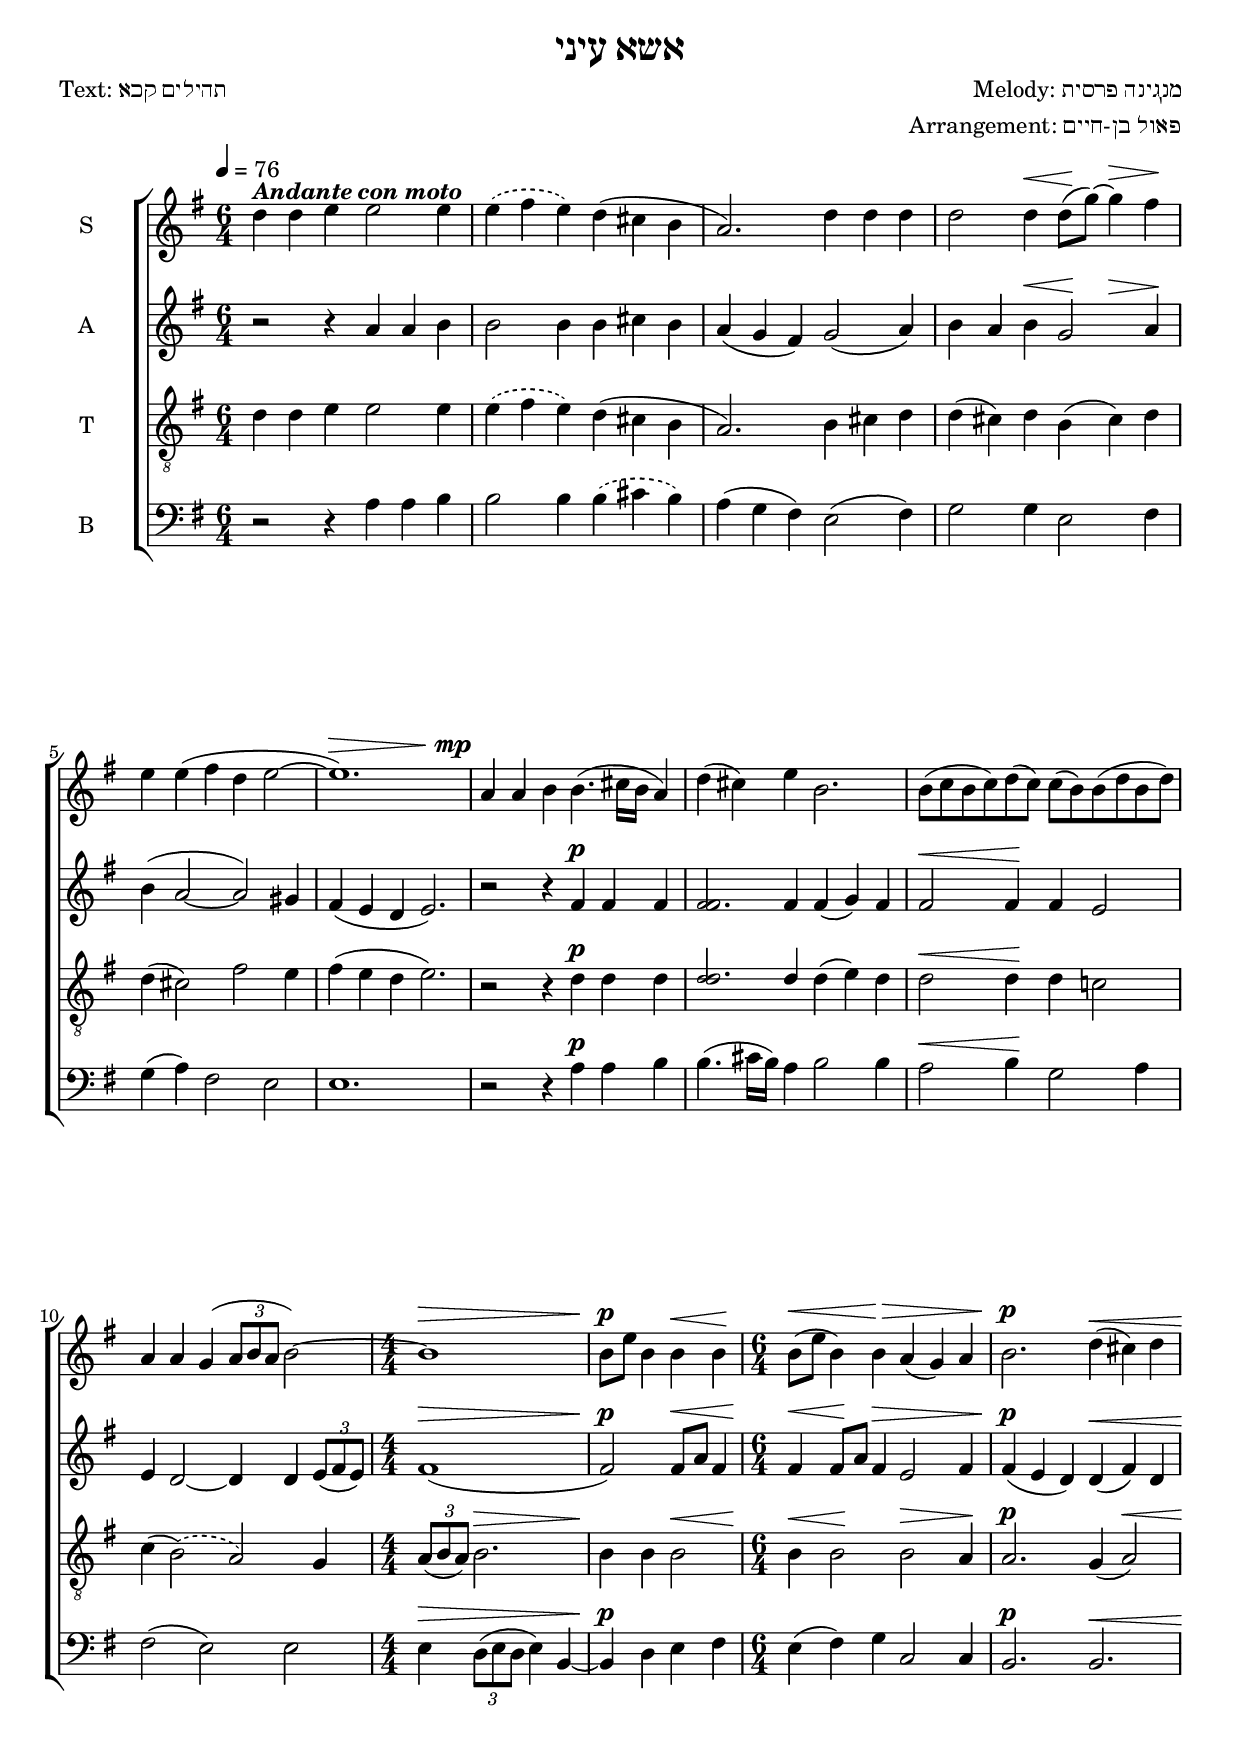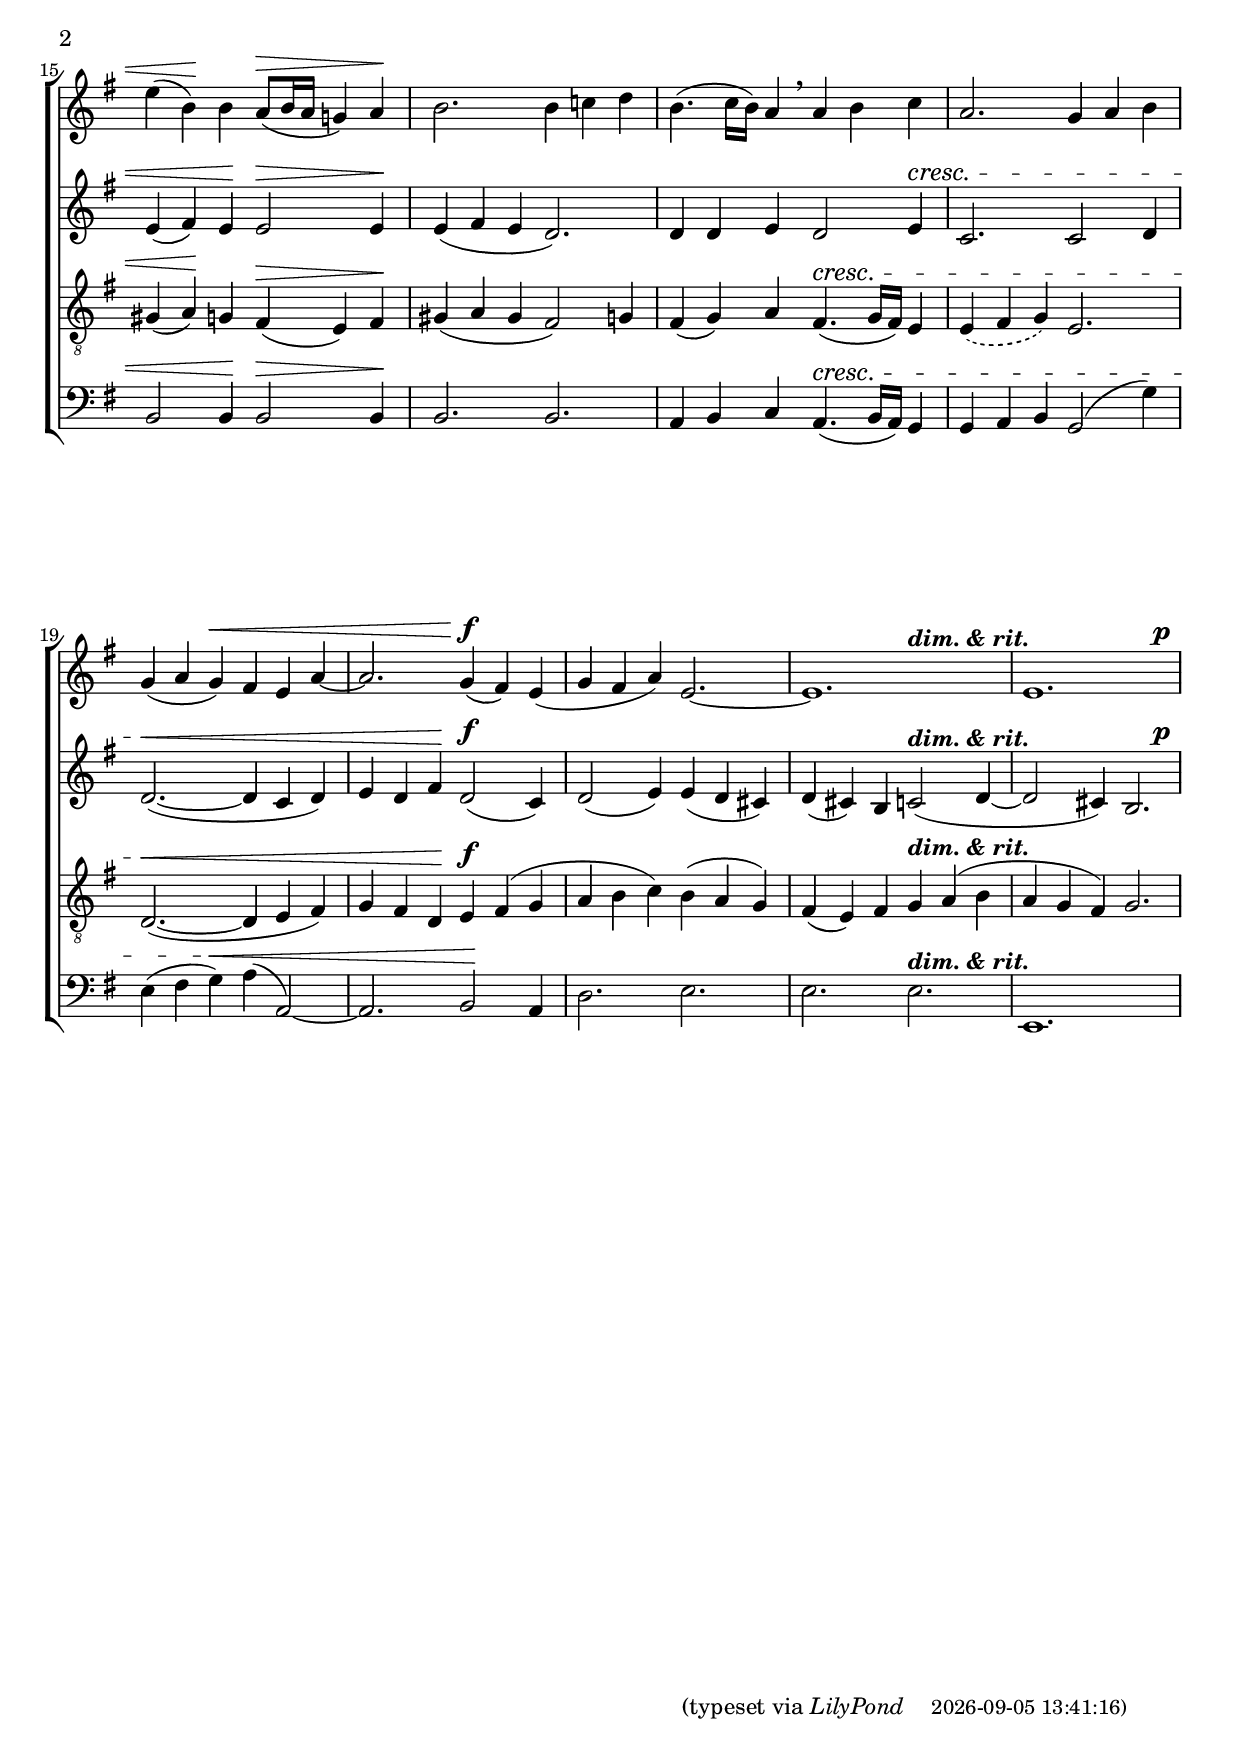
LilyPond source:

\include "english.ly"
\version "2.18.2"

global = {
  \key e \minor
  \time 6/4
  \tempo 4 = 76
}

andanteconmoto = \markup { \italic \bold {Andante con moto} }
dimerit = \markup { \italic \bold {dim. & rit.} }

unis = \markup { \italic  unis. }
div = \markup { \italic  div. }

%%%%%%%%%%%%%%%%%%%%%%%%%%%%%%%%
sopMusic = \relative c'' {
  % page 1
  \dynamicUp
  d4^\andanteconmoto d e e2 e4 |
  \slurDashed e4( fs e) \slurSolid d( cs b |
  a2.) d4 d d |
  % page 2
  d2  d4 \<  d8[( \! g~]) g4 \> fs \! |
  e4 e( fs d e2~ |
  << e1.) { s4\> s2 s2 s4\mp } >> |
  a,4 a b b4.( cs16[ b] a4) |
  d4( cs) e b2. |
  b8[( c b c) d( c)] c[( b) b( d b d)] | 
  % page 3
  a4 a g( \tuplet 3/2 { a8[ b a] } b2~) |
  %% a4 a g( b b2~) |
  \numericTimeSignature
  \time 4/4 
  b1\> |
  b8[^\p e] b4 b\< b\! | 
  \time 6/4
  b8[(\< e] b4) b\> a( g) a |
  b2.^\p d4(\< cs) d |
  e4( b)\! b a8[(\> b16 a] g!4) a\! |
  % page 4
  b2. b4 c! d |
  b4.( c16[ b]) a4 \breathe a b c |
  a2. g4 a b |
  g4( a g)\< fs e a~ |
  a2. g4(^\f fs) e( |
  g4 fs a) e2.~ |
  << e1. { s2. s2.^\dimerit } >> |
  << e1. { s1 s4 s4^\p } >> |
  % \bar "|."
}

%%%%%%%%%%%%%%%%%%%%%%%%%%%%%%%%
altMusic = \relative c'' {
  \dynamicUp
  r2 r4 a4 a b |
  b2 b4 b cs b |
  a( g fs) g2( a4) |
  % page 2
  % b4 a b\< g2 a4 \> | r4\!
  b4 a << {b g2 a4} { s4\< s4\! s4\> s4\!} >> |
  b4( a2~ a2) gs4 |
  fs4( e d e2.) |
  r2 r4 fs4^\p fs fs|
  %% NEEDS WORK !!!!!!!!!!!!!!!!!!!!!!!!!!!!!!!!
  << { \stemDown \tweak font-size #-3 fs2 fs4 } {\stemUp fs2.} >> 
    \stemNeutral fs4( g) fs |
  fs2\< fs4\! fs e2 |
  % page 3
  e4 d2~ d4 d4 \tuplet 3/2 { e8[( fs e]) } |
  \numericTimeSignature
  \time 4/4
  fs1(\> |
  fs2)^\p fs8[\< a] fs4 |
  \time 6/4
  fs4\< fs8[\! a] fs4\> e2 fs4 |
  fs4(^\p e d) d(\< fs) d |
  e4( fs) e\! e2\> e4\! |
  % page 4
  e4( fs e d2.) |
  d4 d e d2 e4^\cresc |
  c2. c2 d4 |
  d2.~(\< d4 c d) |
  e4 d fs\! d2(^\f c4) |
  d2( e4) e( d cs) |
  d4( cs) b c2(^\dimerit d4~ |
  d2 cs4) << b2. { s2 s4^\p} >> |
  % \bar "|."
}

%%%%%%%%%%%%%%%%%%%%%%%%%%%%%%%%
tenMusic = \relative c' {
  \dynamicUp
  d4 d e e2 e4 |
  \slurDashed e4( fs e) \slurSolid d( cs b |
  a2.) b4 cs d |
  % page 2
  d4( cs) d b( cs) d |
  d4( cs2) fs2 e4 |
  fs4( e d e2.) |
  r2 r4 d4^\p d d |
  %% NEEDS WORK !!!!!!!!!!!!!!!!!!!!!!!!!!!!!!!!
  << { \stemDown \tweak font-size #-3 d2 d4 } {\stemUp d2.} >>
    \stemNeutral d4( e) d |
  d2\< d4\! d c!2 |
  % page 3
  c4( \slurDashed b2)( a2) \slurSolid g4
  \numericTimeSignature
  \time 4/4 
  \tuplet 3/2 { a8[( b a]) } b2.\> |
  b4\! b b2\< |
  \time 6/4
  b4\< b2\! b2\> a4\! |
  a2.^\p g4( a2\<) |
  gs4( a)\! g fs(\> e) fs\! |
  % page 4
  gs4( a gs fs2) g!4 |
  fs4( g) a fs4.(^\cresc g16[ fs]) e4 |
  \slurDashed e4( fs g) \slurSolid e2. |
  d2.~\< ( d4 e fs) |
  g4 fs d\! e^\f fs( g |
  a b c) b( a g) |
  fs( e) fs g^\dimerit a( b |
  a4 g fs) g2. |
  % \bar "|."
}

%%%%%%%%%%%%%%%%%%%%%%%%%%%%%%%%
basMusic = \relative c {
  \dynamicUp
  r2 r4 a'4 a b
  b2 b4 \slurDashed b( cs b) \slurSolid |
  a( g fs) e2( fs4) |
  % page 2
  g2 g4 e2 fs4 |
  g4( a) fs2 e |
  e1. |
  r2 r4 a4^\p a b |
  %% missing ... !!!!!!!!!!!!!!!!!!!!!!!!!!!!!!!!
  b4.( cs16[ b]) a4 b2 b4 |
  a2\< b4\! g2 a4 |
  % page 3
  fs2( e2) e2 |
  \numericTimeSignature
  \time 4/4 
  e4\> \tuplet 3/2 { d8[( e d] } e4) b~ |
  b4^\p d e fs |
  \time 6/4
  e4( fs) g c,2 c4 |
  b2.^\p b2.\< |
  b2 b4\! b2\> b4\! |
  % page 4
  b2. b2. |
  a4 b c a4.(^\cresc b16[ a]) g4 |
  g4 a b g2( g'4) |
  e4( fs g\<) a( a,2~) |
  a2. b2\! a4 |
  d2. e2. |
  e2. e2.^\dimerit |
  e,1. |
  % \bar "|."
}

soplyricsText = \lyricmode {
  
  % LTR
}

altlyricsText = \lyricmode {
  
  % LTR
}

tenlyricsText = \lyricmode {
  
  % LTR
}

baslyricsText = \lyricmode {
  
  % LTR
}



\header {
  title = "אשא עיני"
  poet = "Text: תהילים קכא"
  composer = "Melody: מנגינה פרסית"
  arranger = "Arrangement: פאול בן-חיים"
  % Do not display the tagline for this book
  % tagline = ##f
}

\paper{
  #(set-paper-size "a4")

    system-system-spacing #'basic-distance = #18

  oddFooterMarkup = \markup {
      \hspace #60
      \on-the-fly #last-page { (typeset via \italic "LilyPond"
      \small \typewriter
      \hspace #2
      \small
      \simple #(strftime "%Y-%m-%d %H:%M:%S)" (localtime (current-time)))
      }
  }
  evenFooterMarkup = \oddFooterMarkup
}

\layout { 
  \context { 
    \Lyrics
    \override  LyricHyphen #'minimum-distance = #0.8 
  } 
}

\score {
  <<
    \new ChoirStaff <<

      \new Staff = "sop" <<
        \new Voice = "sopranos" {
          \set Staff.instrumentName = "S"
          <<
             % \stemUp
               \global \sopMusic
          >>
        }
      >>
      \new Lyrics = "soplyrics"

      \new Staff = "alt" <<
        \new Voice = "altos" {
          \set Staff.instrumentName = "A"
          <<
             % \stemUp
               \global \altMusic
          >>
        }
      >>
      \new Lyrics = "altlyrics"

      \new Staff = "ten" <<
        \clef "G_8"
        \new Voice = "tenors" {
          \set Staff.instrumentName = "T"
          <<
               \global \tenMusic
          >>
        }
      >>
      \new Lyrics = "tenlyrics"

      \new Staff = "bas" <<
        \clef bass
        \new Voice = "basses" {
          \set Staff.instrumentName = "B"
          <<
               \global \basMusic
          >>
        }
      >>
      \new Lyrics = "baslyrics"

      \context Lyrics = "soplyrics" {
        \lyricsto "sopranos" {
          \soplyricsText
        }
      }
      \context Lyrics = "altlyrics" {
        \lyricsto "altos" {
          \altlyricsText
        }
      }
      \context Lyrics = "tenlyrics" {
        \lyricsto "tenors" {
          \tenlyricsText
        }
      }
      \context Lyrics = "baslyrics" {
        \lyricsto "basses" {
          \baslyricsText
        }
      }
    >>
  >>

  \header { }

  \layout {
    % $(layout-set-staff-size 17)
    % \override LyricText #'font-size = #1.81
    \context {
      \Staff
    }
  }
}

\score {
  \unfoldRepeats
  <<
    \new ChoirStaff <<

      \new Staff = "sop" <<
	% \set Staff.midiInstrument = #"piccolo"
        \new Voice = "sopranos" {
          \set Staff.instrumentName = "S"
          <<
             % \stemUp
               \global \sopMusic
          >>
        }
      >>

      \new Staff = "alt" <<
	\set Staff.midiInstrument = #"oboe"
        \new Voice = "altos" {
          \set Staff.instrumentName = "A"
          <<
             % \stemUp
               \global \altMusic
          >>
        }
      >>
      % \new Lyrics = "altlyrics"

      \new Staff = "ten" <<
	\set Staff.midiInstrument = #"cello"
        \clef "G_8"
        \new Voice = "tenors" {
          \set Staff.instrumentName = "T"
          <<
               \global \tenMusic
          >>
        }
      >>

      \new Staff = "bas" <<
	\set Staff.midiInstrument = #"bassoon"
        \clef bass
        \new Voice = "basses" {
          \set Staff.instrumentName = "B"
          <<
               \global \basMusic
          >>
        }
      >>

    >>
  >>

  \header { }

  \midi {
    \context {
      \Score
    }
  }
}
